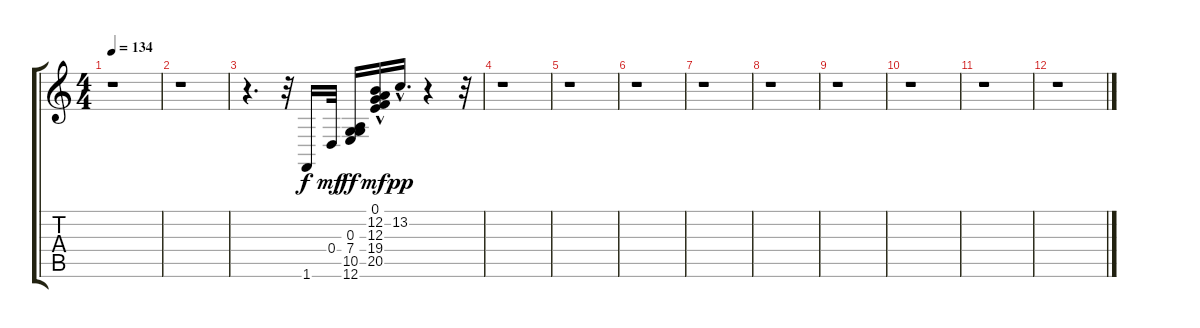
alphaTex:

\track "" {instrument pad3polysynth}
\staff {score tabs}
\tuning (E4 B3 G3 D3 A2 E2) {hide}
\ts (4 4)
\tempo 134
\clef g2
\ks c
r.1{dy mf} |
r.1 |
r.4{d} r.32 1.6.16{dy f} 0.4.32{dy mf} (0.3 7.4 10.5 12.6).16{dy ff} (0.1 12.2{hac} 12.3 19.4{hac} 20.5).16{dy mf} 13.2{hac}.16{d dy pp} r.4 r.32 |
r.1 |
r.1 |
r.1 |
r.1 |
r.1 |
r.1 |
r.1 |
r.1 |
r.1
